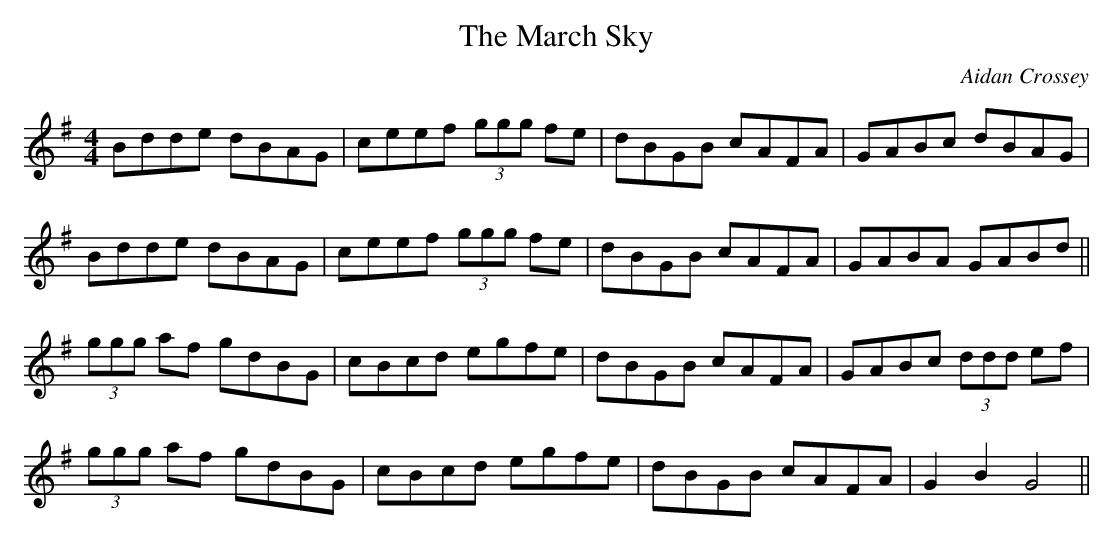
X:1
T:The March Sky
C:Aidan Crossey
M:4/4
K:G
Bdde dBAG|ceef (3ggg fe|dBGB cAFA|GABc dBAG|
Bdde dBAG|ceef (3ggg fe|dBGB cAFA|GABA GABd||
(3ggg af gdBG|cBcd egfe|dBGB cAFA|GABc (3ddd ef|
(3ggg af gdBG|cBcd egfe|dBGB cAFA|G2 B2 G4||
